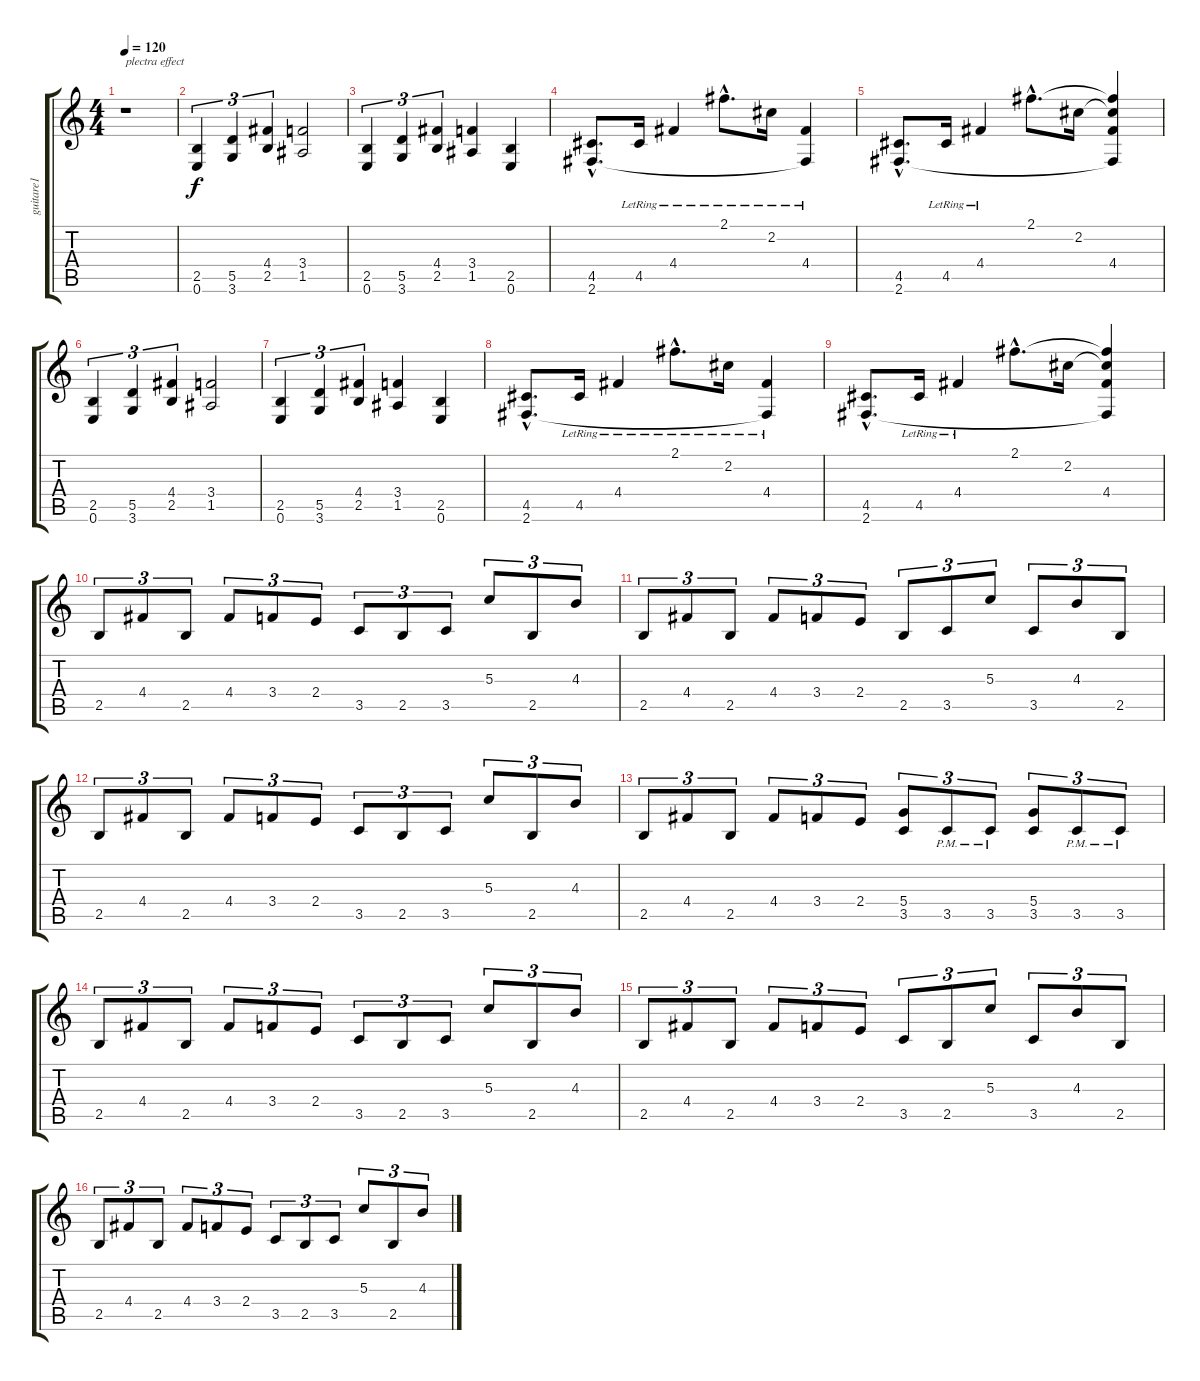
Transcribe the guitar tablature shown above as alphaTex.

\track ("guitare1" "guitare1") {instrument distortionguitar}
\staff {score tabs}
\tuning (E4 B3 G3 D3 A2 E2) {hide}
\ts (4 4)
\tempo 120
\clef g2
\ks c
r.1{txt "plectra effect" dy f instrument distortionguitar} |
(2.5 0.6).4{tu (3 2)} (5.5 3.6).4{tu (3 2)} (4.4 2.5).4{tu (3 2)} (3.4 1.5).2 |
(2.5 0.6).4{tu (3 2)} (5.5 3.6).4{tu (3 2)} (4.4 2.5).4{tu (3 2)} (3.4 1.5).4 (2.5 0.6).4 |
(4.5{hac} 2.6{hac}).8{d} 4.5{lr}.16 4.4{lr}.4 2.1{hac lr}.8{d} 2.2{lr}.16 (4.4{lr} 2.6{t}).4 |
(4.5{hac} 2.6{hac}).8{d} 4.5{lr}.16 4.4{lr}.4 2.1{hac}.8{d} 2.2.16 (2.1{t} 2.2{t} 4.4 2.6{t}).4 |
(2.5 0.6).4{tu (3 2)} (5.5 3.6).4{tu (3 2)} (4.4 2.5).4{tu (3 2)} (3.4 1.5).2 |
(2.5 0.6).4{tu (3 2)} (5.5 3.6).4{tu (3 2)} (4.4 2.5).4{tu (3 2)} (3.4 1.5).4 (2.5 0.6).4 |
(4.5{hac} 2.6{hac}).8{d} 4.5{lr}.16 4.4{lr}.4 2.1{hac lr}.8{d} 2.2{lr}.16 (4.4{lr} 2.6{t}).4 |
(4.5{hac} 2.6{hac}).8{d} 4.5{lr}.16 4.4{lr}.4 2.1{hac}.8{d} 2.2.16 (2.1{t} 2.2{t} 4.4 2.6{t}).4 |
2.5.8{tu (3 2)} 4.4.8{tu (3 2)} 2.5.8{tu (3 2)} 4.4.8{tu (3 2)} 3.4.8{tu (3 2)} 2.4.8{tu (3 2)} 3.5.8{tu (3 2)} 2.5.8{tu (3 2)} 3.5.8{tu (3 2)} 5.3.8{tu (3 2)} 2.5.8{tu (3 2)} 4.3.8{tu (3 2)} |
2.5.8{tu (3 2)} 4.4.8{tu (3 2)} 2.5.8{tu (3 2)} 4.4.8{tu (3 2)} 3.4.8{tu (3 2)} 2.4.8{tu (3 2)} 2.5.8{tu (3 2)} 3.5.8{tu (3 2)} 5.3.8{tu (3 2)} 3.5.8{tu (3 2)} 4.3.8{tu (3 2)} 2.5.8{tu (3 2)} |
2.5.8{tu (3 2)} 4.4.8{tu (3 2)} 2.5.8{tu (3 2)} 4.4.8{tu (3 2)} 3.4.8{tu (3 2)} 2.4.8{tu (3 2)} 3.5.8{tu (3 2)} 2.5.8{tu (3 2)} 3.5.8{tu (3 2)} 5.3.8{tu (3 2)} 2.5.8{tu (3 2)} 4.3.8{tu (3 2)} |
2.5.8{tu (3 2)} 4.4.8{tu (3 2)} 2.5.8{tu (3 2)} 4.4.8{tu (3 2)} 3.4.8{tu (3 2)} 2.4.8{tu (3 2)} (5.4 3.5).8{tu (3 2)} 3.5{pm}.8{tu (3 2)} 3.5{pm}.8{tu (3 2)} (5.4 3.5).8{tu (3 2)} 3.5{pm}.8{tu (3 2)} 3.5{pm}.8{tu (3 2)} |
2.5.8{tu (3 2)} 4.4.8{tu (3 2)} 2.5.8{tu (3 2)} 4.4.8{tu (3 2)} 3.4.8{tu (3 2)} 2.4.8{tu (3 2)} 3.5.8{tu (3 2)} 2.5.8{tu (3 2)} 3.5.8{tu (3 2)} 5.3.8{tu (3 2)} 2.5.8{tu (3 2)} 4.3.8{tu (3 2)} |
2.5.8{tu (3 2)} 4.4.8{tu (3 2)} 2.5.8{tu (3 2)} 4.4.8{tu (3 2)} 3.4.8{tu (3 2)} 2.4.8{tu (3 2)} 3.5.8{tu (3 2)} 2.5.8{tu (3 2)} 5.3.8{tu (3 2)} 3.5.8{tu (3 2)} 4.3.8{tu (3 2)} 2.5.8{tu (3 2)} |
2.5.8{tu (3 2)} 4.4.8{tu (3 2)} 2.5.8{tu (3 2)} 4.4.8{tu (3 2)} 3.4.8{tu (3 2)} 2.4.8{tu (3 2)} 3.5.8{tu (3 2)} 2.5.8{tu (3 2)} 3.5.8{tu (3 2)} 5.3.8{tu (3 2)} 2.5.8{tu (3 2)} 4.3.8{tu (3 2)}
